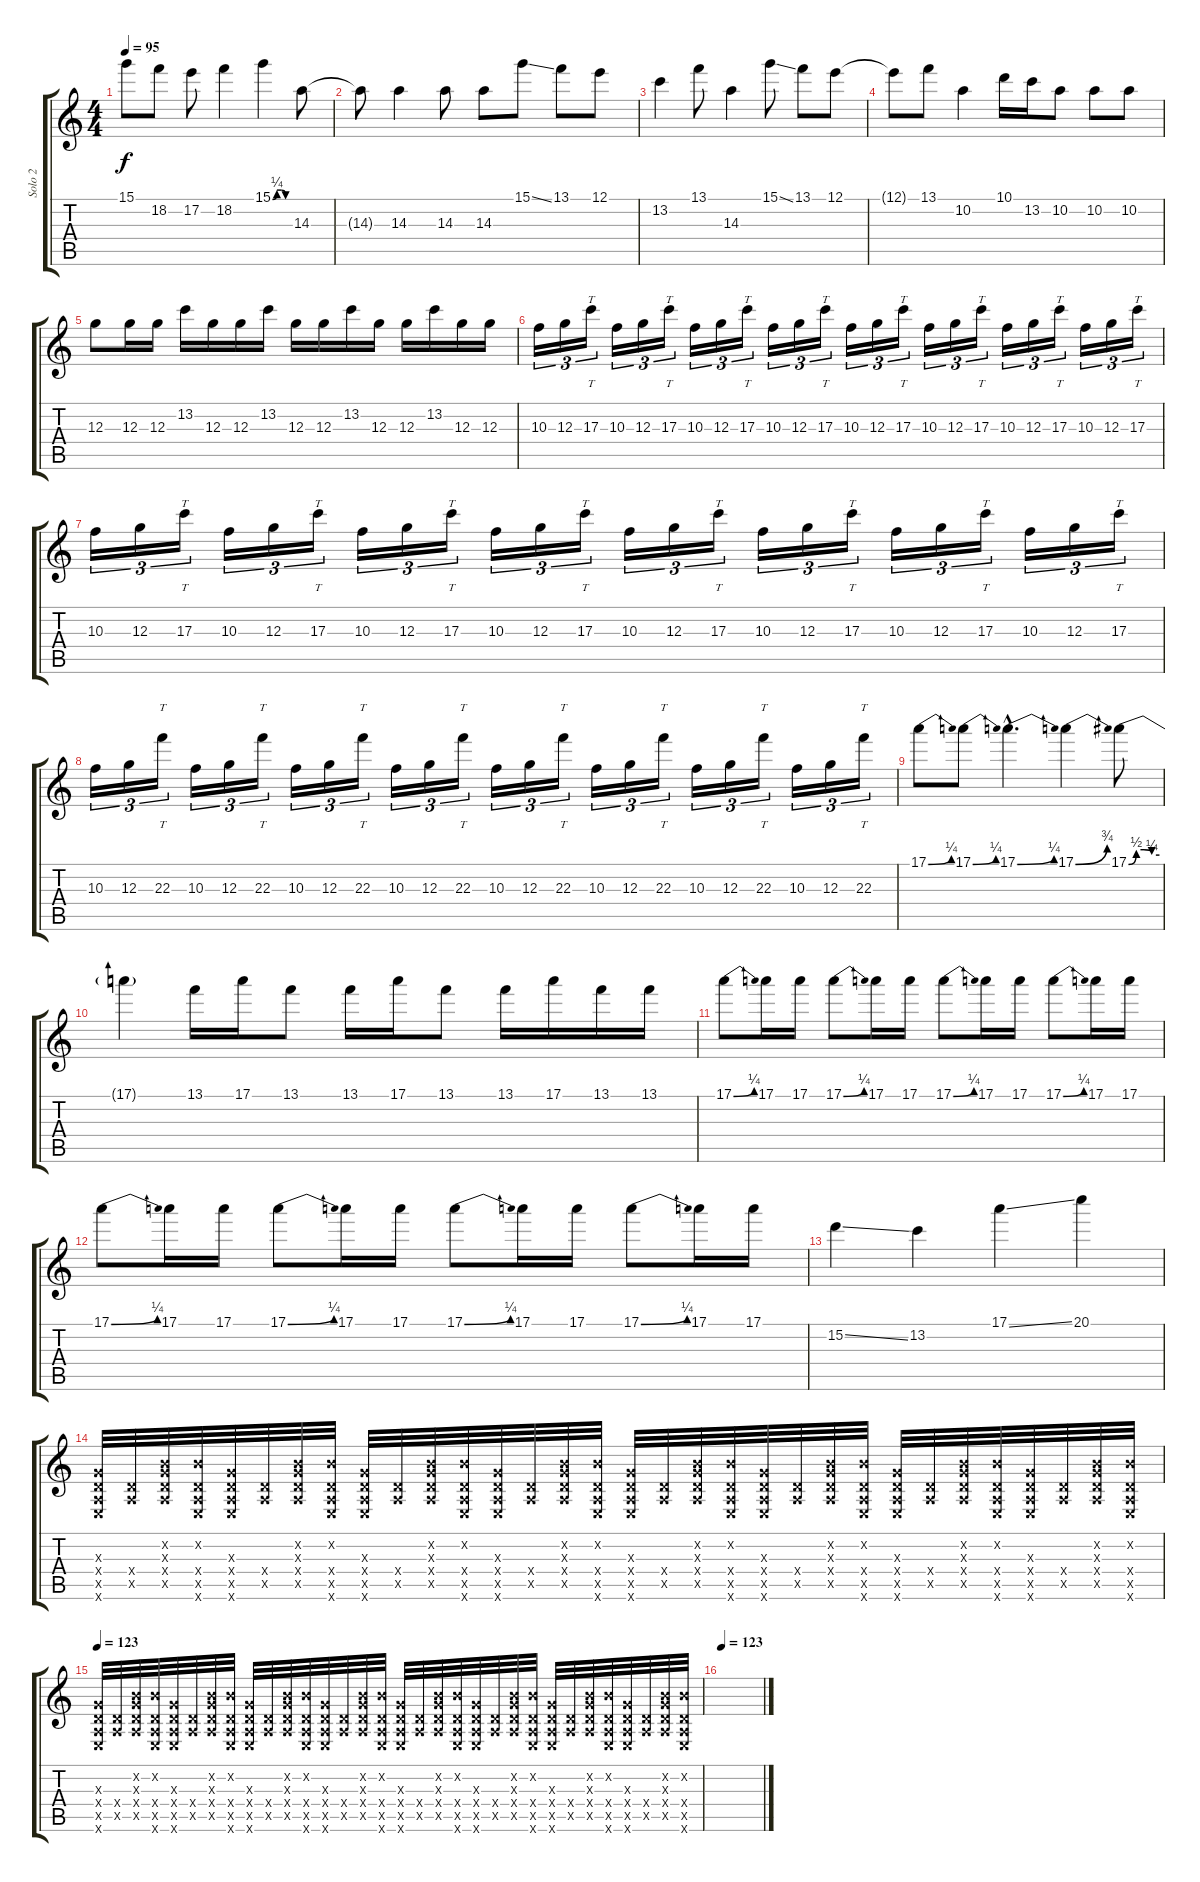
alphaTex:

\track ("Solo 2" "Solo 2") {instrument overdrivenguitar}
\staff {score tabs}
\tuning (E4 B3 G3 D3 A2 E2) {hide}
\ts (4 4)
\tempo 95
\clef g2
\ks c
15.1.8{dy f} 18.2.8 17.2.8 18.2.4 15.1{be (custom 0 0 15 1 30 1 45 0 60 0)}.4 14.3.8 |
14.3{t}.8 14.3.4 14.3.8 14.3.8 15.1{ss}.8 13.1.8 12.1.8 |
13.2.4 13.1.8 14.3.4 15.1{ss}.8 13.1.8 12.1.8 |
12.1{t}.8 13.1.8 10.2.4 10.1.16 13.2.16 10.2.8 10.2.8 10.2.8 |
12.3.8 12.3.16 12.3.16 13.2.16 12.3.16 12.3.16 13.2.16 12.3.16 12.3.16 13.2.16 12.3.16 12.3.16 13.2.16 12.3.16 12.3.16 |
10.3.16{tu (3 2)} 12.3.16{tu (3 2)} 17.3.16{tt tu (3 2)} 10.3.16{tu (3 2)} 12.3.16{tu (3 2)} 17.3.16{tt tu (3 2)} 10.3.16{tu (3 2)} 12.3.16{tu (3 2)} 17.3.16{tt tu (3 2)} 10.3.16{tu (3 2)} 12.3.16{tu (3 2)} 17.3.16{tt tu (3 2)} 10.3.16{tu (3 2)} 12.3.16{tu (3 2)} 17.3.16{tt tu (3 2)} 10.3.16{tu (3 2)} 12.3.16{tu (3 2)} 17.3.16{tt tu (3 2)} 10.3.16{tu (3 2)} 12.3.16{tu (3 2)} 17.3.16{tt tu (3 2)} 10.3.16{tu (3 2)} 12.3.16{tu (3 2)} 17.3.16{tt tu (3 2)} |
10.3.16{tu (3 2)} 12.3.16{tu (3 2)} 17.3.16{tt tu (3 2)} 10.3.16{tu (3 2)} 12.3.16{tu (3 2)} 17.3.16{tt tu (3 2)} 10.3.16{tu (3 2)} 12.3.16{tu (3 2)} 17.3.16{tt tu (3 2)} 10.3.16{tu (3 2)} 12.3.16{tu (3 2)} 17.3.16{tt tu (3 2)} 10.3.16{tu (3 2)} 12.3.16{tu (3 2)} 17.3.16{tt tu (3 2)} 10.3.16{tu (3 2)} 12.3.16{tu (3 2)} 17.3.16{tt tu (3 2)} 10.3.16{tu (3 2)} 12.3.16{tu (3 2)} 17.3.16{tt tu (3 2)} 10.3.16{tu (3 2)} 12.3.16{tu (3 2)} 17.3.16{tt tu (3 2)} |
10.3.16{tu (3 2)} 12.3.16{tu (3 2)} 22.3.16{tt tu (3 2)} 10.3.16{tu (3 2)} 12.3.16{tu (3 2)} 22.3.16{tt tu (3 2)} 10.3.16{tu (3 2)} 12.3.16{tu (3 2)} 22.3.16{tt tu (3 2)} 10.3.16{tu (3 2)} 12.3.16{tu (3 2)} 22.3.16{tt tu (3 2)} 10.3.16{tu (3 2)} 12.3.16{tu (3 2)} 22.3.16{tt tu (3 2)} 10.3.16{tu (3 2)} 12.3.16{tu (3 2)} 22.3.16{tt tu (3 2)} 10.3.16{tu (3 2)} 12.3.16{tu (3 2)} 22.3.16{tt tu (3 2)} 10.3.16{tu (3 2)} 12.3.16{tu (3 2)} 22.3.16{tt tu (3 2)} |
17.1{be (bend 0 0 60 1)}.8 17.1{be (bend 0 0 60 1)}.8 17.1{be (bend 0 0 60 1) hac}.4{d} 17.1{be (bend 0 0 60 3)}.4 17.1{be (custom 0 0 15 2 30 2 45 1 60 1)}.8 |
17.1{t}.4 13.1.16 17.1.16 13.1.8 13.1.16 17.1.16 13.1.8 13.1.16 17.1.16 13.1.16 13.1.16 |
17.1{be (bend 0 0 60 1)}.8 17.1.16 17.1.16 17.1{be (bend 0 0 60 1)}.8 17.1.16 17.1.16 17.1{be (bend 0 0 60 1)}.8 17.1.16 17.1.16 17.1{be (bend 0 0 60 1)}.8 17.1.16 17.1.16 |
17.1{be (bend 0 0 60 1)}.8 17.1.16 17.1.16 17.1{be (bend 0 0 60 1)}.8 17.1.16 17.1.16 17.1{be (bend 0 0 60 1)}.8 17.1.16 17.1.16 17.1{be (bend 0 0 60 1)}.8 17.1.16 17.1.16 |
15.2{ss}.4 13.2.4 17.1{ss}.4 20.1.4 |
(0.3{x} 0.4{x} 0.5{x} 0.6{x}).32 (0.4{x} 0.5{x}).32 (0.2{x} 0.3{x} 0.4{x} 0.5{x}).32 (0.2{x} 0.4{x} 0.5{x} 0.6{x}).32 (0.3{x} 0.4{x} 0.5{x} 0.6{x}).32 (0.4{x} 0.5{x}).32 (0.2{x} 0.3{x} 0.4{x} 0.5{x}).32 (0.2{x} 0.4{x} 0.5{x} 0.6{x}).32 (0.3{x} 0.4{x} 0.5{x} 0.6{x}).32 (0.4{x} 0.5{x}).32 (0.2{x} 0.3{x} 0.4{x} 0.5{x}).32 (0.2{x} 0.4{x} 0.5{x} 0.6{x}).32 (0.3{x} 0.4{x} 0.5{x} 0.6{x}).32 (0.4{x} 0.5{x}).32 (0.2{x} 0.3{x} 0.4{x} 0.5{x}).32 (0.2{x} 0.4{x} 0.5{x} 0.6{x}).32 (0.3{x} 0.4{x} 0.5{x} 0.6{x}).32 (0.4{x} 0.5{x}).32 (0.2{x} 0.3{x} 0.4{x} 0.5{x}).32 (0.2{x} 0.4{x} 0.5{x} 0.6{x}).32 (0.3{x} 0.4{x} 0.5{x} 0.6{x}).32 (0.4{x} 0.5{x}).32 (0.2{x} 0.3{x} 0.4{x} 0.5{x}).32 (0.2{x} 0.4{x} 0.5{x} 0.6{x}).32 (0.3{x} 0.4{x} 0.5{x} 0.6{x}).32 (0.4{x} 0.5{x}).32 (0.2{x} 0.3{x} 0.4{x} 0.5{x}).32 (0.2{x} 0.4{x} 0.5{x} 0.6{x}).32 (0.3{x} 0.4{x} 0.5{x} 0.6{x}).32 (0.4{x} 0.5{x}).32 (0.2{x} 0.3{x} 0.4{x} 0.5{x}).32 (0.2{x} 0.4{x} 0.5{x} 0.6{x}).32 |
\tempo 123
(0.3{x} 0.4{x} 0.5{x} 0.6{x}).32 (0.4{x} 0.5{x}).32 (0.2{x} 0.3{x} 0.4{x} 0.5{x}).32 (0.2{x} 0.4{x} 0.5{x} 0.6{x}).32 (0.3{x} 0.4{x} 0.5{x} 0.6{x}).32 (0.4{x} 0.5{x}).32 (0.2{x} 0.3{x} 0.4{x} 0.5{x}).32 (0.2{x} 0.4{x} 0.5{x} 0.6{x}).32 (0.3{x} 0.4{x} 0.5{x} 0.6{x}).32 (0.4{x} 0.5{x}).32 (0.2{x} 0.3{x} 0.4{x} 0.5{x}).32 (0.2{x} 0.4{x} 0.5{x} 0.6{x}).32 (0.3{x} 0.4{x} 0.5{x} 0.6{x}).32 (0.4{x} 0.5{x}).32 (0.2{x} 0.3{x} 0.4{x} 0.5{x}).32 (0.2{x} 0.4{x} 0.5{x} 0.6{x}).32 (0.3{x} 0.4{x} 0.5{x} 0.6{x}).32 (0.4{x} 0.5{x}).32 (0.2{x} 0.3{x} 0.4{x} 0.5{x}).32 (0.2{x} 0.4{x} 0.5{x} 0.6{x}).32 (0.3{x} 0.4{x} 0.5{x} 0.6{x}).32 (0.4{x} 0.5{x}).32 (0.2{x} 0.3{x} 0.4{x} 0.5{x}).32 (0.2{x} 0.4{x} 0.5{x} 0.6{x}).32 (0.3{x} 0.4{x} 0.5{x} 0.6{x}).32 (0.4{x} 0.5{x}).32 (0.2{x} 0.3{x} 0.4{x} 0.5{x}).32 (0.2{x} 0.4{x} 0.5{x} 0.6{x}).32 (0.3{x} 0.4{x} 0.5{x} 0.6{x}).32 (0.4{x} 0.5{x}).32 (0.2{x} 0.3{x} 0.4{x} 0.5{x}).32 (0.2{x} 0.4{x} 0.5{x} 0.6{x}).32 |
\tempo 123
